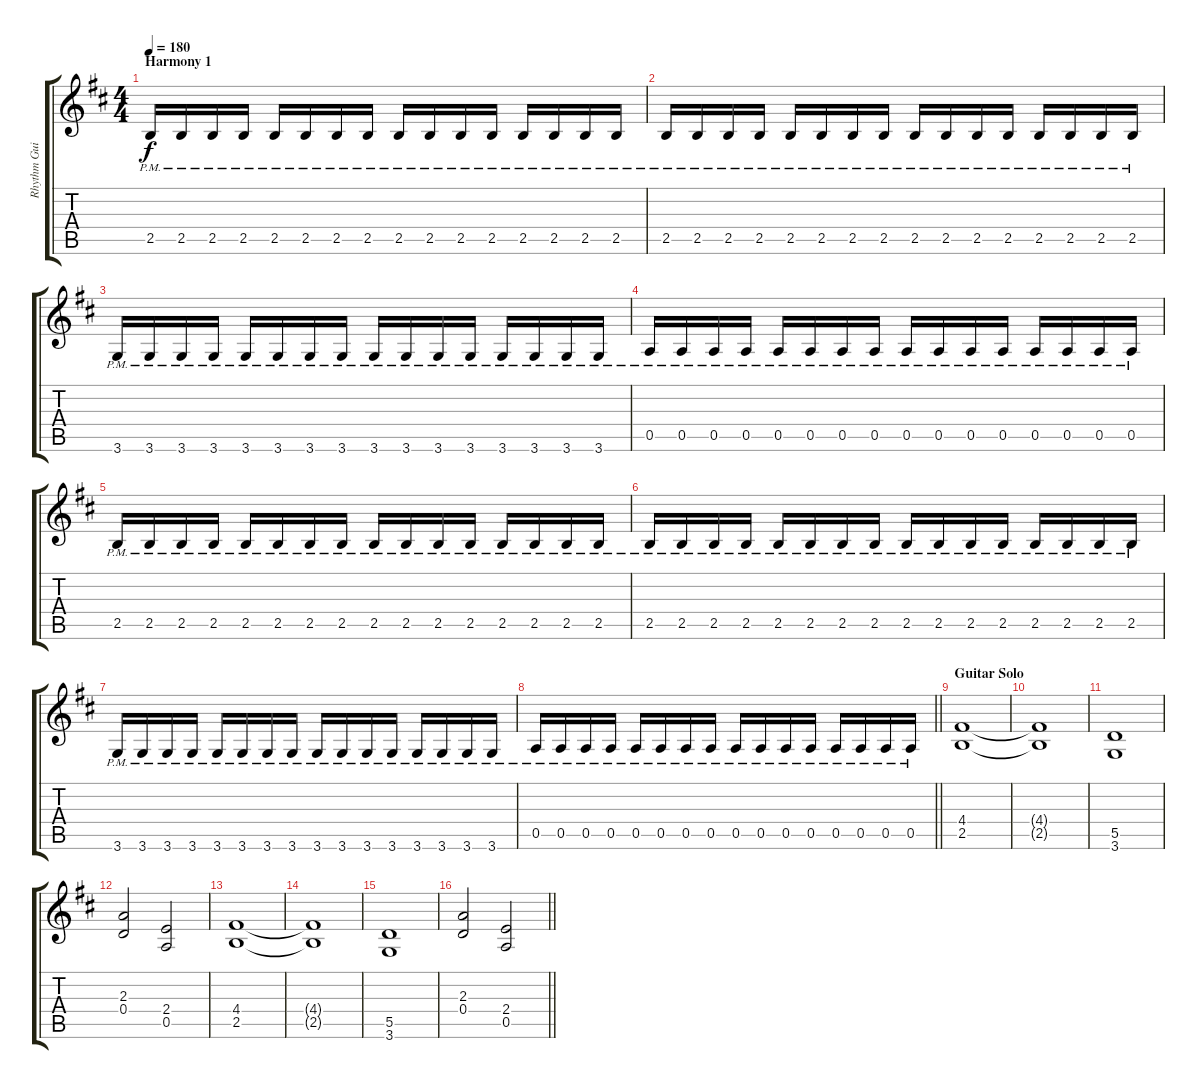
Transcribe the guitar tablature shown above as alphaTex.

\track ("Rhythm Guitar 1: Juha-Pekka Alanen" "Rhythm Gui") {instrument distortionguitar}
\staff {score tabs}
\tuning (E4 B3 G3 D3 A2 E2) {hide}
\ts (4 4)
\section ("" "Harmony 1")
\tempo 180
\clef g2
\ks bminor
2.5{pm}.16{dy f} 2.5{pm}.16 2.5{pm}.16 2.5{pm}.16 2.5{pm}.16 2.5{pm}.16 2.5{pm}.16 2.5{pm}.16 2.5{pm}.16 2.5{pm}.16 2.5{pm}.16 2.5{pm}.16 2.5{pm}.16 2.5{pm}.16 2.5{pm}.16 2.5{pm}.16 |
2.5{pm}.16 2.5{pm}.16 2.5{pm}.16 2.5{pm}.16 2.5{pm}.16 2.5{pm}.16 2.5{pm}.16 2.5{pm}.16 2.5{pm}.16 2.5{pm}.16 2.5{pm}.16 2.5{pm}.16 2.5{pm}.16 2.5{pm}.16 2.5{pm}.16 2.5{pm}.16 |
3.6{pm}.16 3.6{pm}.16 3.6{pm}.16 3.6{pm}.16 3.6{pm}.16 3.6{pm}.16 3.6{pm}.16 3.6{pm}.16 3.6{pm}.16 3.6{pm}.16 3.6{pm}.16 3.6{pm}.16 3.6{pm}.16 3.6{pm}.16 3.6{pm}.16 3.6{pm}.16 |
0.5{pm}.16 0.5{pm}.16 0.5{pm}.16 0.5{pm}.16 0.5{pm}.16 0.5{pm}.16 0.5{pm}.16 0.5{pm}.16 0.5{pm}.16 0.5{pm}.16 0.5{pm}.16 0.5{pm}.16 0.5{pm}.16 0.5{pm}.16 0.5{pm}.16 0.5{pm}.16 |
2.5{pm}.16 2.5{pm}.16 2.5{pm}.16 2.5{pm}.16 2.5{pm}.16 2.5{pm}.16 2.5{pm}.16 2.5{pm}.16 2.5{pm}.16 2.5{pm}.16 2.5{pm}.16 2.5{pm}.16 2.5{pm}.16 2.5{pm}.16 2.5{pm}.16 2.5{pm}.16 |
2.5{pm}.16 2.5{pm}.16 2.5{pm}.16 2.5{pm}.16 2.5{pm}.16 2.5{pm}.16 2.5{pm}.16 2.5{pm}.16 2.5{pm}.16 2.5{pm}.16 2.5{pm}.16 2.5{pm}.16 2.5{pm}.16 2.5{pm}.16 2.5{pm}.16 2.5{pm}.16 |
3.6{pm}.16 3.6{pm}.16 3.6{pm}.16 3.6{pm}.16 3.6{pm}.16 3.6{pm}.16 3.6{pm}.16 3.6{pm}.16 3.6{pm}.16 3.6{pm}.16 3.6{pm}.16 3.6{pm}.16 3.6{pm}.16 3.6{pm}.16 3.6{pm}.16 3.6{pm}.16 |
\barLineRight lightlight
0.5{pm}.16 0.5{pm}.16 0.5{pm}.16 0.5{pm}.16 0.5{pm}.16 0.5{pm}.16 0.5{pm}.16 0.5{pm}.16 0.5{pm}.16 0.5{pm}.16 0.5{pm}.16 0.5{pm}.16 0.5{pm}.16 0.5{pm}.16 0.5{pm}.16 0.5{pm}.16 |
\section ("" "Guitar Solo")
(4.4 2.5).1 |
(4.4{t} 2.5{t}).1 |
(5.5 3.6).1 |
(2.3 0.4).2 (2.4 0.5).2 |
(4.4 2.5).1 |
(4.4{t} 2.5{t}).1 |
(5.5 3.6).1 |
\barLineRight lightlight
(2.3 0.4).2 (2.4 0.5).2
